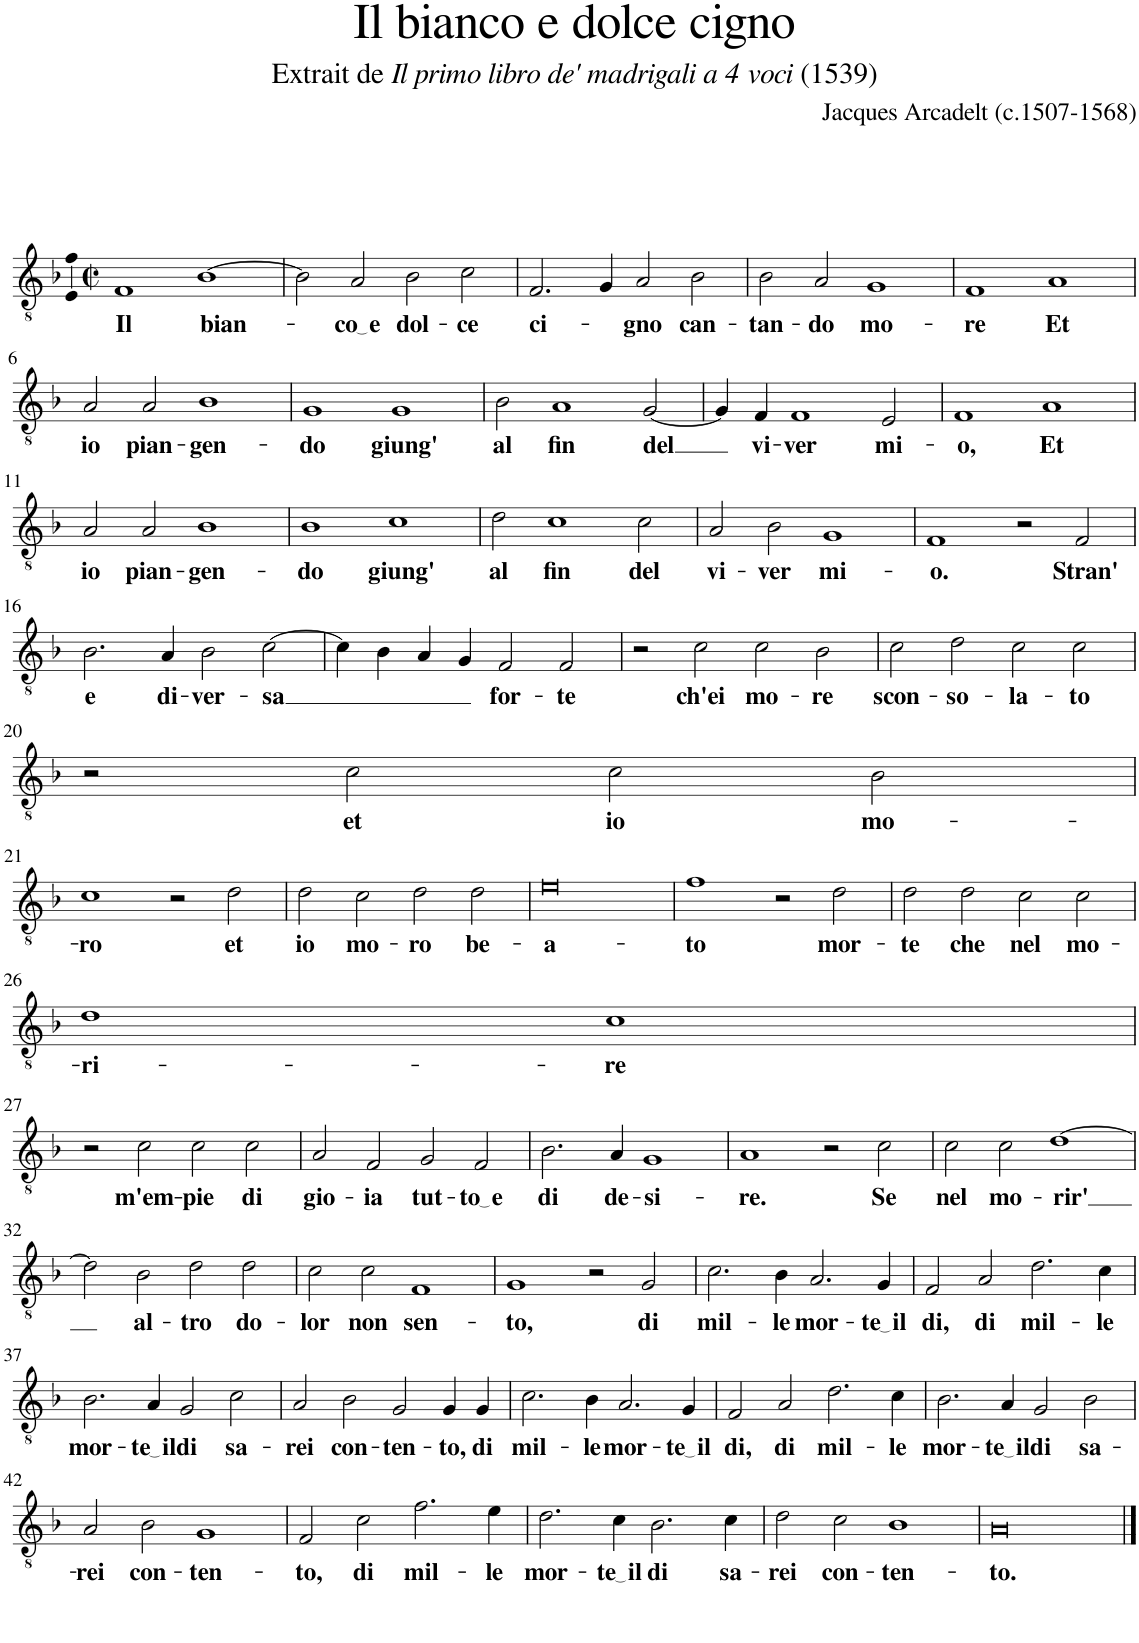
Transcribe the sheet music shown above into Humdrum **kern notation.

**kern	**text
*part1	*part1
*staff1	*staff1
*I"Tenor	*
*clefGv2	*
*k[b-]	*
*M2/2	*
*met(c|)	*
=1	=1
!	!LO:LY:b
1F	Il
!	!LO:LY:b
[1B-	bian-
=2	=2
2B-\]	.
!	!LO:LY:b
2A/	co e
!	!LO:LY:b
2B-\	dol-
!	!LO:LY:b
2c\	-ce
=3	=3
!	!LO:LY:b
2.F/	ci-
4G/	.
!	!LO:LY:b
2A/	-gno
!	!LO:LY:b
2B-\	can-
=4	=4
!	!LO:LY:b
2B-\	-tan-
!	!LO:LY:b
2A/	-do
!	!LO:LY:b
1G	mo-
=5	=5
!	!LO:LY:b
1F	-re
!	!LO:LY:b
1A	Et
!!LO:LB:g=z
=6	=6
!	!LO:LY:b
2A/	io
!	!LO:LY:b
2A/	pian-
!	!LO:LY:b
1B-	-gen-
=7	=7
!	!LO:LY:b
1G	-do
!	!LO:LY:b
1G	giung'
=8	=8
!	!LO:LY:b
2B-\	al
!	!LO:LY:b
[2A	fin
2ryy	.
!	!LO:LY:b
[2G/	del
=9	=9
4G/]	.
2A]	.
!	!LO:LY:b
4F/	vi-
!	!LO:LY:b
[2F	-ver
!	!LO:LY:b
2E/	mi-
=10	=10
!	!LO:LY:b
1F	-o,
2F]	.
!	!LO:LY:b
1A	Et
!!LO:LB:g=z
=11	=11
!	!LO:LY:b
2A/	io
!	!LO:LY:b
2A/	pian-
!	!LO:LY:b
1B-	-gen-
=12	=12
!	!LO:LY:b
1B-	-do
!	!LO:LY:b
1c	giung'
=13	=13
!	!LO:LY:b
2d\	al
!	!LO:LY:b
[2c	fin
2ryy	.
!	!LO:LY:b
2c\	del
=14	=14
!	!LO:LY:b
2A/	vi-
2c]	.
!	!LO:LY:b
2B-\	-ver
!	!LO:LY:b
1G	mi-
=15	=15
!	!LO:LY:b
1F	-o.
2r	.
!	!LO:LY:b
2F/	Stran'
!!LO:LB:g=z
=16	=16
!	!LO:LY:b
2.B-\	e
!	!LO:LY:b
4A/	di-
!	!LO:LY:b
2B-\	-ver-
!	!LO:LY:b
[2c\	-sa
=17	=17
4c\]	.
4B-\	.
4A/	.
4G/	.
!	!LO:LY:b
2F/	for-
!	!LO:LY:b
2F/	-te
=18	=18
2r	.
!	!LO:LY:b
2c\	ch'ei
!	!LO:LY:b
2c\	mo-
!	!LO:LY:b
2B-\	-re
=19	=19
!	!LO:LY:b
2c\	scon-
!	!LO:LY:b
2d\	-so-
!	!LO:LY:b
2c\	-la-
!	!LO:LY:b
2c\	-to
!!LO:LB:g=z
=20	=20
2r	.
!	!LO:LY:b
2c\	et
!	!LO:LY:b
2c\	io
!	!LO:LY:b
2B-\	mo-
!!LO:LB:g=z
=21	=21
!	!LO:LY:b
1c	-ro
2r	.
!	!LO:LY:b
2d\	et
=22	=22
!	!LO:LY:b
2d\	io
!	!LO:LY:b
2c\	mo-
!	!LO:LY:b
2d\	-ro
!	!LO:LY:b
2d\	be-
=23	=23
!	!LO:LY:b
[1e	-a-
=24	=24
!	!LO:LY:b
1f	-to
1e]	.
2r	.
!	!LO:LY:b
2d\	mor-
=25	=25
!	!LO:LY:b
2d\	-te
!	!LO:LY:b
2d\	che
!	!LO:LY:b
2c\	nel
!	!LO:LY:b
2c\	mo-
!!LO:LB:g=z
=26	=26
!	!LO:LY:b
1d	-ri-
!	!LO:LY:b
1c	-re
!!LO:LB:g=z
=27	=27
2r	.
!	!LO:LY:b
2c\	m'em-
!	!LO:LY:b
2c\	-pie
!	!LO:LY:b
2c\	di
=28	=28
!	!LO:LY:b
2A/	gio-
!	!LO:LY:b
2F/	-ia
!	!LO:LY:b
2G/	tut-
!	!LO:LY:b
2F/	to e
=29	=29
!	!LO:LY:b
2.B-\	di
!	!LO:LY:b
4A/	de-
!	!LO:LY:b
1G	-si-
=30	=30
!	!LO:LY:b
1A	-re.
2r	.
!	!LO:LY:b
2c\	Se
=31	=31
!	!LO:LY:b
2c\	nel
!	!LO:LY:b
2c\	mo-
!	!LO:LY:b
[1d	-rir'
!!LO:LB:g=z
=32	=32
2d\]	.
!	!LO:LY:b
2B-\	al-
!	!LO:LY:b
2d\	-tro
!	!LO:LY:b
2d\	do-
=33	=33
!	!LO:LY:b
2c\	-lor
!	!LO:LY:b
2c\	non
!	!LO:LY:b
1F	sen-
=34	=34
!	!LO:LY:b
1G	-to,
2r	.
!	!LO:LY:b
2G/	di
=35	=35
!	!LO:LY:b
2.c\	mil-
!	!LO:LY:b
4B-\	-le
!	!LO:LY:b
2.A/	mor-
!	!LO:LY:b
4G/	te il
=36	=36
!	!LO:LY:b
2F/	di,
!	!LO:LY:b
2A/	di
!	!LO:LY:b
2.d\	mil-
!	!LO:LY:b
4c\	-le
!!LO:LB:g=z
=37	=37
!	!LO:LY:b
2.B-\	mor-
!	!LO:LY:b
4A/	te il
!	!LO:LY:b
2G/	di
!	!LO:LY:b
2c\	sa-
=38	=38
!	!LO:LY:b
2A/	-rei
!	!LO:LY:b
2B-\	con-
!	!LO:LY:b
2G/	-ten-
!	!LO:LY:b
4G/	-to,
!	!LO:LY:b
4G/	di
=39	=39
!	!LO:LY:b
2.c\	mil-
!	!LO:LY:b
4B-\	-le
!	!LO:LY:b
2.A/	mor-
!	!LO:LY:b
4G/	te il
=40	=40
!	!LO:LY:b
2F/	di,
!	!LO:LY:b
2A/	di
!	!LO:LY:b
2.d\	mil-
!	!LO:LY:b
4c\	-le
=41	=41
!	!LO:LY:b
2.B-\	mor-
!	!LO:LY:b
4A/	te il
!	!LO:LY:b
2G/	di
!	!LO:LY:b
2B-\	sa-
!!LO:LB:g=z
=42	=42
!	!LO:LY:b
2A/	-rei
!	!LO:LY:b
2B-\	con-
!	!LO:LY:b
1G	-ten-
=43	=43
!	!LO:LY:b
2F/	-to,
!	!LO:LY:b
2c\	di
!	!LO:LY:b
2.f\	mil-
!	!LO:LY:b
4e\	-le
=44	=44
!	!LO:LY:b
2.d\	mor-
!	!LO:LY:b
4c\	te il
!	!LO:LY:b
2.B-\	di
!	!LO:LY:b
4c\	sa-
=45	=45
!	!LO:LY:b
2d\	-rei
!	!LO:LY:b
2c\	con-
!	!LO:LY:b
1B-	-ten-
=46	=46
!	!LO:LY:b
[1A	-to.
==47	==47
1A]	.
=	=
*-	*-
